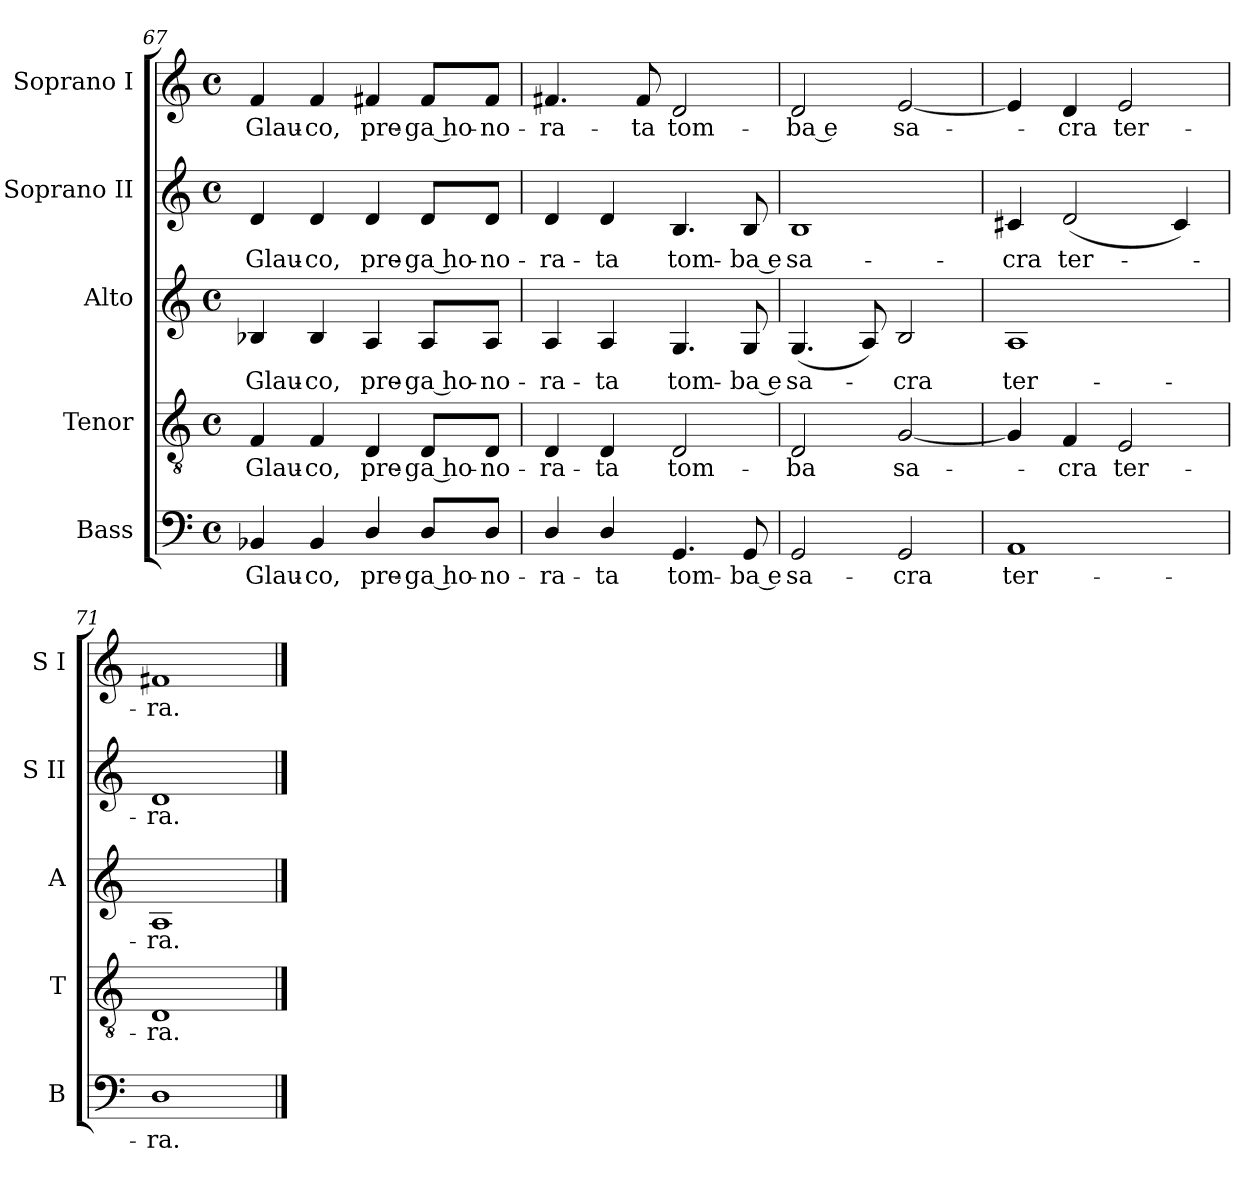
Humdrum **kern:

**kern	**text	**kern	**text	**kern	**text	**kern	**text	**kern	**text
*part5	*part5	*part4	*part4	*part3	*part3	*part2	*part2	*part1	*part1
*staff5	*staff5	*staff4	*staff4	*staff3	*staff3	*staff2	*staff2	*staff1	*staff1
*I"Bass	*	*I"Tenor	*	*I"Alto	*	*I"Soprano II	*	*I"Soprano I	*
*I'B	*	*I'T	*	*I'A	*	*I'S II	*	*I'S I	*
*clefF4	*	*clefGv2	*	*clefG2	*	*clefG2	*	*clefG2	*
*k[]	*	*k[]	*	*k[]	*	*k[]	*	*k[]	*
*M4/4	*	*M4/4	*	*M4/4	*	*M4/4	*	*M4/4	*
*met(c)	*	*met(c)	*	*met(c)	*	*met(c)	*	*met(c)	*
=67	=67	=67	=67	=67	=67	=67	=67	=67	=67
!	!LO:LY:b	!	!LO:LY:b	!	!LO:LY:b	!	!LO:LY:b	!	!LO:LY:b
4BB-X/	Glau-	4F/	Glau-	4B-X/	Glau-	4d/	Glau-	4f/	Glau-
!	!LO:LY:b	!	!LO:LY:b	!	!LO:LY:b	!	!LO:LY:b	!	!LO:LY:b
4BB-/	-co,	4F/	-co,	4B-/	-co,	4d/	-co,	4f/	-co,
!	!LO:LY:b	!	!LO:LY:b	!	!LO:LY:b	!	!LO:LY:b	!	!LO:LY:b
4D/	pre-	4D/	pre-	4A/	pre-	4d/	pre-	4f#X/	pre-
!	!LO:LY:b	!	!LO:LY:b	!	!LO:LY:b	!	!LO:LY:b	!	!LO:LY:b
8D/L	-ga ho-	8D/L	-ga ho-	8A/L	-ga ho-	8d/L	-ga ho-	8f#/L	-ga ho-
!	!LO:LY:b	!	!LO:LY:b	!	!LO:LY:b	!	!LO:LY:b	!	!LO:LY:b
8D/J	-no-	8D/J	-no-	8A/J	-no-	8d/J	-no-	8f#/J	-no-
=68	=68	=68	=68	=68	=68	=68	=68	=68	=68
!	!LO:LY:b	!	!LO:LY:b	!	!LO:LY:b	!	!LO:LY:b	!	!LO:LY:b
4D/	-ra-	4D/	-ra-	4A/	-ra-	4d/	-ra-	4.f#X/	-ra-
!	!LO:LY:b	!	!LO:LY:b	!	!LO:LY:b	!	!LO:LY:b	!	!
4D/	-ta	4D/	-ta	4A/	-ta	4d/	-ta	.	.
!	!	!	!	!	!	!	!	!	!LO:LY:b
.	.	.	.	.	.	.	.	8f#/	-ta
*	*	*	*	*	*	*	*	*MM88	*
!	!LO:LY:b	!	!LO:LY:b	!	!LO:LY:b	!	!LO:LY:b	!	!LO:LY:b
4.GG/	tom-	2D/	tom-	4.G/	tom-	4.B/	tom-	2d/	tom-
!	!LO:LY:b	!	!	!	!LO:LY:b	!	!LO:LY:b	!	!
8GG/	-ba e	.	.	8G/	-ba e	8B/	-ba e	.	.
=69	=69	=69	=69	=69	=69	=69	=69	=69	=69
*	*	*	*	*	*	*	*	*MM86	*
!	!LO:LY:b	!	!LO:LY:b	!	!LO:LY:b	!	!LO:LY:b	!	!LO:LY:b
2GG/	sa-	2D/	-ba	(<4.G/	sa-	1B	sa-	2d/	-ba e
.	.	.	.	8A/)	.	.	.	.	.
*	*	*	*	*	*	*	*	*MM83	*
!	!LO:LY:b	!	!LO:LY:b	!	!LO:LY:b	!	!	!	!LO:LY:b
2GG/	-cra	[2G/	sa-	2B/	cra	.	.	[2e/	sa-
=70	=70	=70	=70	=70	=70	=70	=70	=70	=70
*	*	*	*	*	*	*	*	*MM82	*
!	!LO:LY:b	!	!	!	!LO:LY:b	!	!LO:LY:b	!	!
1AA	ter-	4G/]	.	1A	ter-	4c#X/	-cra	4e/]	.
*	*	*	*	*	*	*	*	*MM80	*
!	!	!	!LO:LY:b	!	!	!	!LO:LY:b	!	!LO:LY:b
.	.	4F/	cra	.	.	(<2d/	ter-	4d/	cra
*	*	*	*	*	*	*	*	*MM79	*
!	!	!	!LO:LY:b	!	!	!	!	!	!LO:LY:b
.	.	2E/	ter-	.	.	.	.	2e/	ter-
.	.	.	.	.	.	4c#/)	.	.	.
=71	=71	=71	=71	=71	=71	=71	=71	=71	=71
*	*	*	*	*	*	*	*	*MM78	*
!	!LO:LY:b	!	!LO:LY:b	!	!LO:LY:b	!	!LO:LY:b	!	!LO:LY:b
1D	-ra.	1D	-ra.	1A	-ra.	1d	ra.	1f#X	-ra.
==	==	==	==	==	==	==	==	==	==
*-	*-	*-	*-	*-	*-	*-	*-	*-	*-
